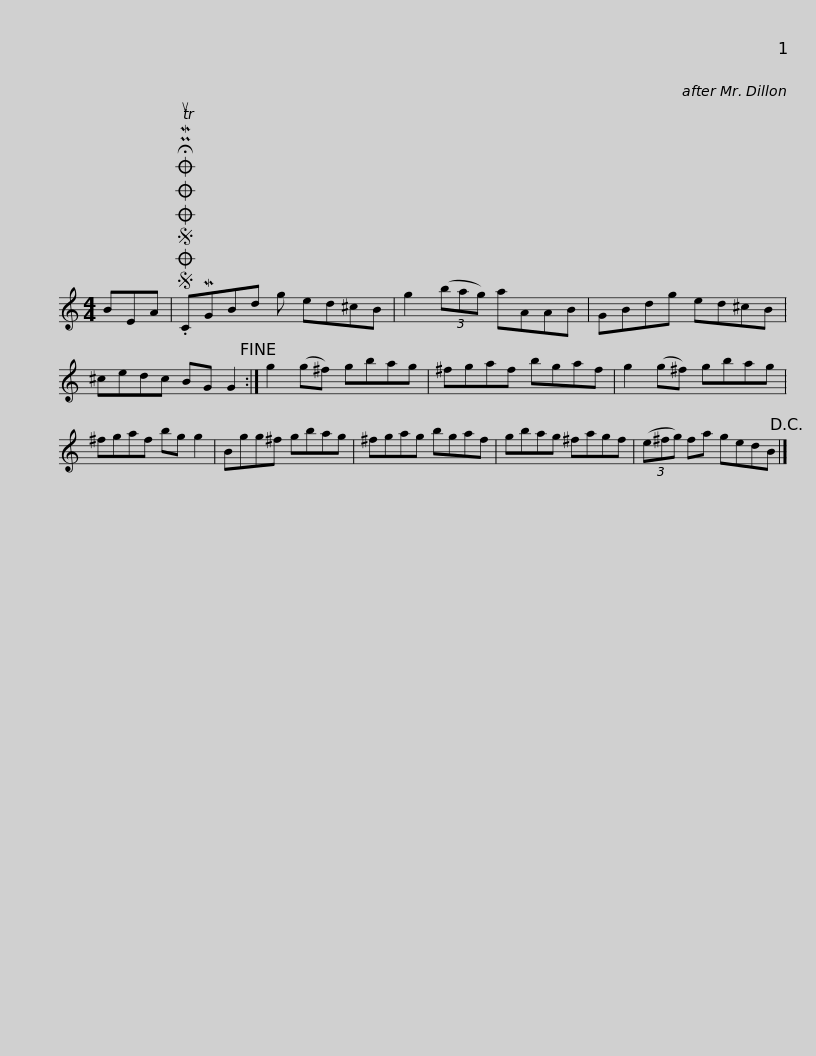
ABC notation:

X:1
L:1/8
M:4/4
I:linebreak $
K:C
V:1 treble
V:1
 BEA |SOSOOO .!fermata!PMTuCMGBd g ed^cB | g2 (3(bag) aAAB | GBdg ed^cB | ^cedc BG G2!fine! :| %5
 g2 (g^f) gbag |$ ^fgaf bgaf | g2 (g^f) gbag | ^fgaf bg g2 | Bgg^f gbag | %10
 ^fgag bgaf |$ gbag ^fagf | (3(e^fg) fa gedB!D.C.! |] %13
